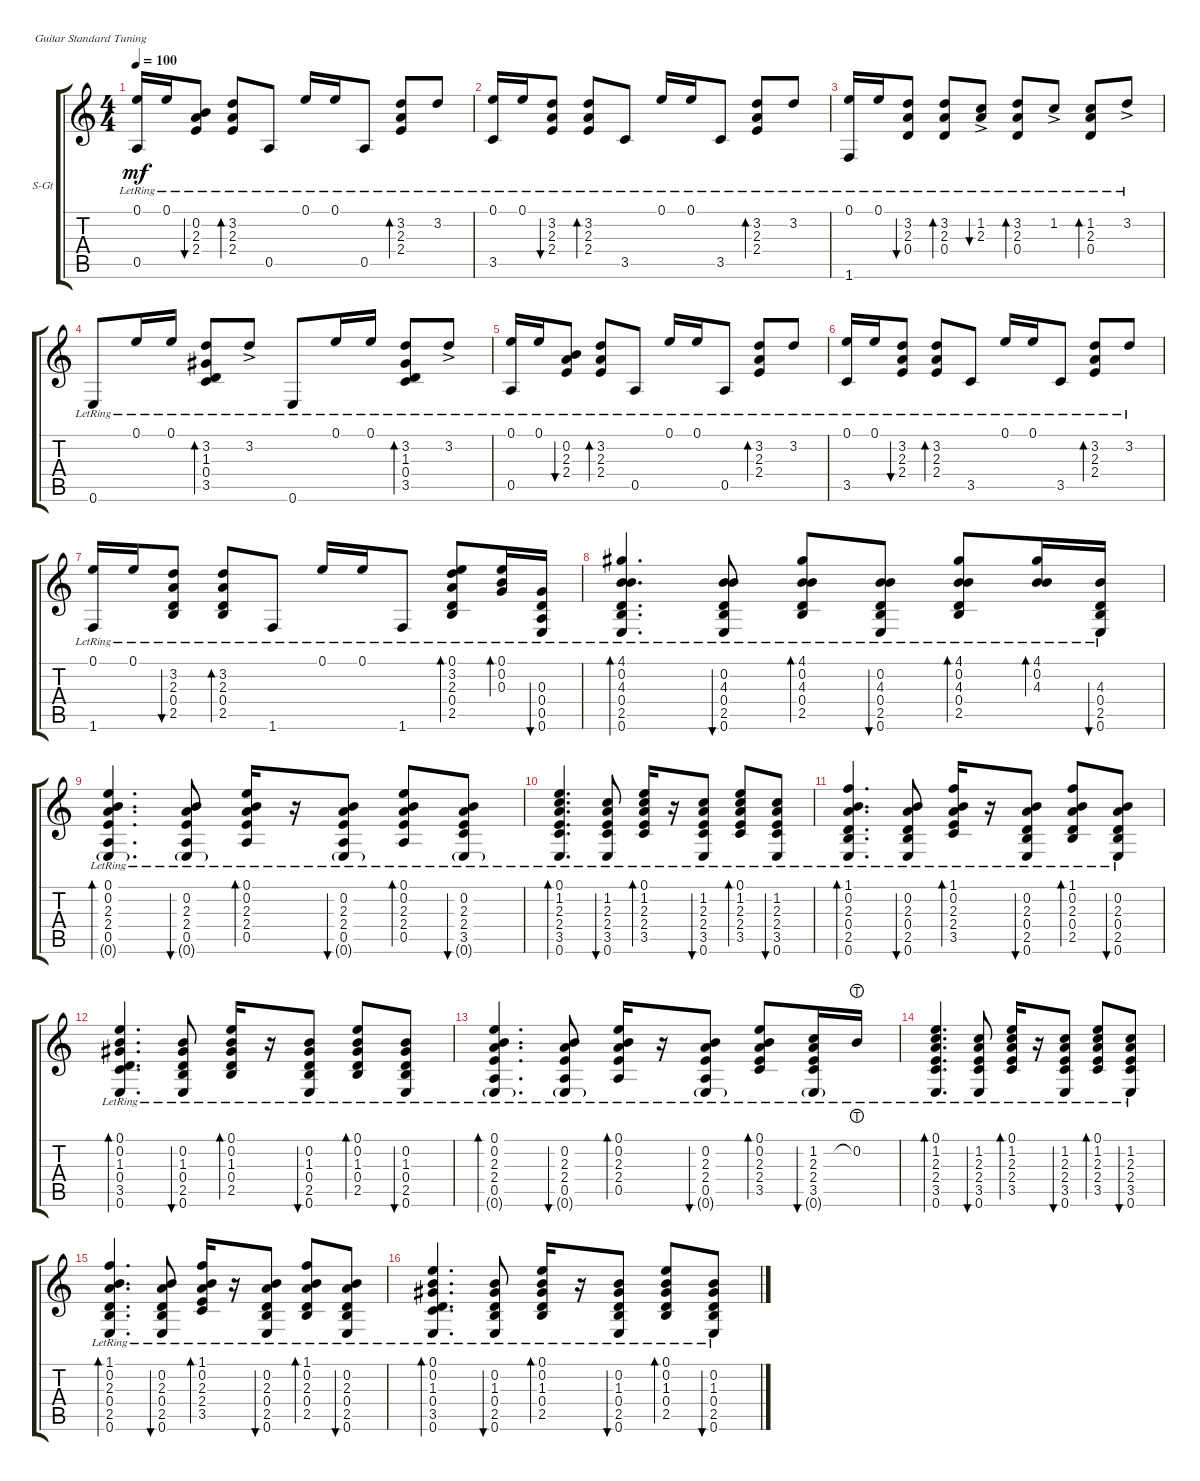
\defaultSystemsLayout 4
\bracketExtendMode groupsimilarinstruments
\firstSystemTrackNameOrientation horizontal
\otherSystemsTrackNameOrientation horizontal
\track ("Steel Guitar" "S-Gt") {instrument acousticguitarsteel}
\staff {score tabs}
\tuning (E4 B3 G3 D3 A2 E2)
\ts (4 4)
\tempo 100
\clef g2
\ks c
(0.5{lr} 0.1{lr}).16{dy mf} 0.1{lr}.16 (0.2{lr} 2.3{lr} 2.4{lr}).8{bu 30} (3.2{lr} 2.3{lr} 2.4{lr}).8{bd 30} 0.5{lr}.8 0.1{lr}.16 0.1{lr}.16 0.5{lr}.8 (3.2{lr} 2.3{lr} 2.4{lr}).8{bd 30} 3.2{lr}.8 |
(3.5{lr} 0.1{lr}).16 0.1{lr}.16 (3.2{lr} 2.3{lr} 2.4{lr}).8{bu 30} (3.2{lr} 2.3{lr} 2.4{lr}).8{bd 30} 3.5{lr}.8 0.1{lr}.16 0.1{lr}.16 3.5{lr}.8 (3.2{lr} 2.3{lr} 2.4{lr}).8{bd 30} 3.2{lr}.8 |
(0.1{lr} 1.6{lr}).16 0.1{lr}.16 (2.3{lr} 3.2{lr} 0.4{lr}).8{bu 30} (3.2{lr} 2.3{lr} 0.4{lr}).8{bd 30} (1.2{ac lr} 2.3{lr}).8{bu 30} (3.2{lr} 2.3{lr} 0.4{lr}).8{bd 30} 1.2{ac lr}.8 (1.2{lr} 2.3{lr} 0.4{lr}).8{bd 30} 3.2{ac lr}.8 |
0.6{lr}.8 0.1{lr}.16 0.1{lr}.16 (3.2{lr} 1.3{lr} 0.4{lr} 3.5{lr}).8{bd 30} 3.2{ac lr}.8 0.6{lr}.8 0.1{lr}.16 0.1{lr}.16 (3.2{lr} 1.3{lr} 0.4{lr} 3.5{lr}).8{bd 30} 3.2{ac lr}.8 |
(0.5{lr} 0.1{lr}).16 0.1{lr}.16 (0.2{lr} 2.3{lr} 2.4{lr}).8{bu 30} (3.2{lr} 2.3{lr} 2.4{lr}).8{bd 30} 0.5{lr}.8 0.1{lr}.16 0.1{lr}.16 0.5{lr}.8 (3.2{lr} 2.3{lr} 2.4{lr}).8{bd 30} 3.2{lr}.8 |
(3.5{lr} 0.1{lr}).16 0.1{lr}.16 (3.2{lr} 2.3{lr} 2.4{lr}).8{bu 30} (3.2{lr} 2.3{lr} 2.4{lr}).8{bd 30} 3.5{lr}.8 0.1{lr}.16 0.1{lr}.16 3.5{lr}.8 (3.2{lr} 2.3{lr} 2.4{lr}).8{bd 30} 3.2{lr}.8 |
(0.1{lr} 1.6{lr}).16 0.1{lr}.16 (2.5{lr} 2.3{lr} 3.2{lr} 0.4{lr}).8{bu 30} (3.2{lr} 2.3{lr} 0.4{lr} 2.5{lr}).8{bd 30} 1.6{lr}.8 0.1{lr}.16 0.1{lr}.16 1.6{lr}.8 (3.2{lr} 2.3{lr} 0.4{lr} 2.5{lr} 0.1{lr}).8{bd 30} (0.1{lr} 0.2{lr} 0.3{lr}).16{bd 30} (0.3{lr} 0.4{lr} 0.5{lr} 0.6{lr}).16{bu 30} |
(2.5{lr} 4.1{lr} 4.3{lr} 0.2{lr} 0.6{lr} 0.4{lr}).4{d bd 30} (2.5{lr} 4.3{lr} 0.2{lr} 0.6{lr} 0.4{lr}).8{bu 30} (2.5{lr} 4.1{lr} 4.3{lr} 0.2{lr} 0.4{lr}).8{bd 30} (2.5{lr} 4.3{lr} 0.2{lr} 0.6{lr} 0.4{lr}).8{bu 30} (2.5{lr} 4.1{lr} 4.3{lr} 0.2{lr} 0.4{lr}).8{bd 30} (4.1{lr} 0.2{lr} 4.3{lr}).16{bd 30} (0.4{lr} 4.3{lr} 2.5{lr} 0.6{lr}).16{bu 30} |
(2.4{lr} 2.3{lr} 0.2{lr} 0.1{lr} 0.5{lr} 0.6{g lr}).4{d bd 30} (2.4{lr} 2.3{lr} 0.5{lr} 0.6{g lr} 0.2{lr}).8{bu 30} (0.1{lr} 2.4{lr} 0.5{lr} 2.3{lr} 0.2{lr}).16{bd 30} r.16 (2.4{lr} 2.3{lr} 0.5{lr} 0.6{g lr} 0.2{lr}).8{bu 30} (0.1{lr} 2.4{lr} 0.5{lr} 2.3{lr} 0.2{lr}).8{bd 30} (2.4{lr} 2.3{lr} 3.5{lr} 0.6{g lr} 0.2{lr}).8{bu 30} |
(2.4{lr} 2.3{lr} 0.1{lr} 3.5{lr} 0.6{lr} 1.2).4{d bd 30} (2.4{lr} 2.3{lr} 3.5{lr} 0.6{lr} 1.2{lr}).8{bu 30} (0.1{lr} 2.4{lr} 3.5{lr} 2.3{lr} 1.2{lr}).16{bd 30} r.16 (2.4{lr} 2.3{lr} 3.5{lr} 0.6{lr} 1.2{lr}).8{bu 30} (0.1{lr} 2.4{lr} 3.5{lr} 2.3{lr} 1.2{lr}).8{bd 30} (2.4{lr} 2.3{lr} 3.5{lr} 0.6{lr} 1.2{lr}).8{bu 30} |
(2.5{lr} 2.3{lr} 0.6{lr} 0.4{lr} 0.2{lr} 1.1{lr}).4{d bd 30} (2.3{lr} 0.6{lr} 0.2{lr} 2.5{lr} 0.4{lr}).8{bu 30} (1.1{lr} 2.4{lr} 3.5{lr} 2.3{lr} 0.2{lr}).16{bd 30} r.16 (2.3{lr} 2.5{lr} 0.6{lr} 0.2{lr} 0.4{lr}).8{bu 30} (1.1{lr} 2.5{lr} 2.3{lr} 0.2{lr} 0.4).8{bd 30} (2.3{lr} 2.5{lr} 0.6{lr} 0.2{lr} 0.4).8{bu 30} |
(1.3{lr} 3.5{lr} 0.4{lr} 0.2{lr} 0.1{lr} 0.6{lr}).4{d bd 30} (0.4{lr} 1.3{lr} 2.5{lr} 0.6{lr} 0.2{lr}).8{bu 30} (0.1{lr} 0.4{lr} 2.5{lr} 1.3{lr} 0.2{lr}).16{bd 30} r.16 (0.4{lr} 1.3{lr} 2.5{lr} 0.6{lr} 0.2{lr}).8{bu 30} (0.1{lr} 0.4{lr} 2.5{lr} 1.3{lr} 0.2{lr}).8{bd 30} (0.4{lr} 1.3{lr} 2.5{lr} 0.6{lr} 0.2{lr}).8{bu 30} |
(2.4{lr} 2.3{lr} 0.2{lr} 0.1{lr} 0.5{lr} 0.6{g lr}).4{d bd 30} (2.4{lr} 2.3{lr} 0.5{lr} 0.6{g lr} 0.2{lr}).8{bu 30} (0.1{lr} 2.4{lr} 0.5{lr} 2.3{lr} 0.2{lr}).16{bd 30} r.16 (2.4{lr} 2.3{lr} 0.5{lr} 0.6{g lr} 0.2{lr}).8{bu 30} (0.1{lr} 2.4{lr} 3.5{lr} 2.3{lr} 0.2{lr}).8{bd 30} (2.4{lr} 2.3{lr} 3.5{lr} 0.6{g lr} 1.2{lr}).16{bu 30} 0.2{lht lr}.16 |
(2.4{lr} 2.3{lr} 0.1{lr} 3.5{lr} 0.6{lr} 1.2).4{d bd 30} (2.4{lr} 2.3{lr} 3.5{lr} 0.6{lr} 1.2{lr}).8{bu 30} (0.1{lr} 2.4{lr} 3.5{lr} 2.3{lr} 1.2{lr}).16{bd 30} r.16 (2.4{lr} 2.3{lr} 3.5{lr} 0.6{lr} 1.2{lr}).8{bu 30} (0.1{lr} 2.4{lr} 3.5{lr} 2.3{lr} 1.2{lr}).8{bd 30} (2.4{lr} 2.3{lr} 3.5{lr} 0.6{lr} 1.2{lr}).8{bu 30} |
(2.5{lr} 2.3{lr} 0.6{lr} 0.4{lr} 0.2{lr} 1.1{lr}).4{d bd 30} (2.3{lr} 0.6{lr} 0.2{lr} 2.5{lr} 0.4{lr}).8{bu 30} (1.1{lr} 2.4{lr} 3.5{lr} 2.3{lr} 0.2{lr}).16{bd 30} r.16 (2.3{lr} 2.5{lr} 0.6{lr} 0.2{lr} 0.4{lr}).8{bu 30} (1.1{lr} 2.5{lr} 2.3{lr} 0.2{lr} 0.4).8{bd 30} (2.3{lr} 2.5{lr} 0.6{lr} 0.2{lr} 0.4).8{bu 30} |
(1.3{lr} 3.5{lr} 0.4{lr} 0.2{lr} 0.1{lr} 0.6{lr}).4{d bd 30} (0.4{lr} 1.3{lr} 2.5{lr} 0.6{lr} 0.2{lr}).8{bu 30} (0.1{lr} 0.4{lr} 2.5{lr} 1.3{lr} 0.2{lr}).16{bd 30} r.16 (0.4{lr} 1.3{lr} 2.5{lr} 0.6{lr} 0.2{lr}).8{bu 30} (0.1{lr} 0.4{lr} 2.5{lr} 1.3{lr} 0.2{lr}).8{bd 30} (0.4{lr} 1.3{lr} 2.5{lr} 0.6{lr} 0.2{lr}).8{bu 30}
